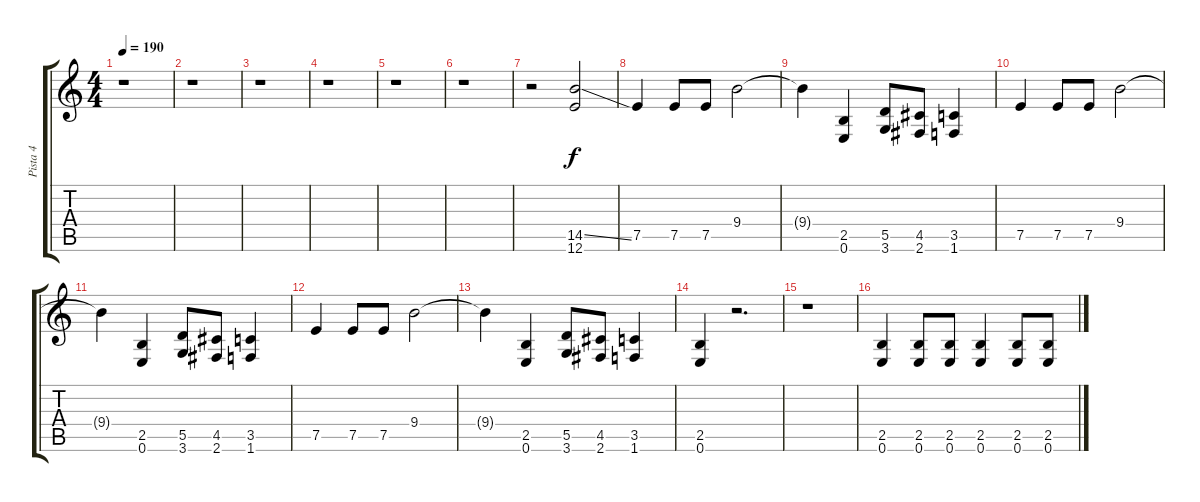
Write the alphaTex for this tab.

\track ("Pista 4" "Pista 4") {instrument distortionguitar}
\staff {score tabs}
\tuning (E4 B3 G3 D3 A2 E2) {hide}
\ts (4 4)
\tempo 190
\clef g2
\ks c
r.1{dy f} |
r.1 |
r.1 |
r.1 |
r.1 |
r.1 |
r.2 (14.5{ss} 12.6).2 |
7.5.4 7.5.8 7.5.8 9.4.2 |
9.4{t}.4 (2.5 0.6).4 (5.5 3.6).8 (4.5 2.6).8 (3.5 1.6).4 |
7.5.4 7.5.8 7.5.8 9.4.2 |
9.4{t}.4 (2.5 0.6).4 (5.5 3.6).8 (4.5 2.6).8 (3.5 1.6).4 |
7.5.4 7.5.8 7.5.8 9.4.2 |
9.4{t}.4 (2.5 0.6).4 (5.5 3.6).8 (4.5 2.6).8 (3.5 1.6).4 |
(2.5 0.6).4 r.2{d} |
r.1 |
(2.5 0.6).4 (2.5 0.6).8 (2.5 0.6).8 (2.5 0.6).4 (2.5 0.6).8 (2.5 0.6).8
